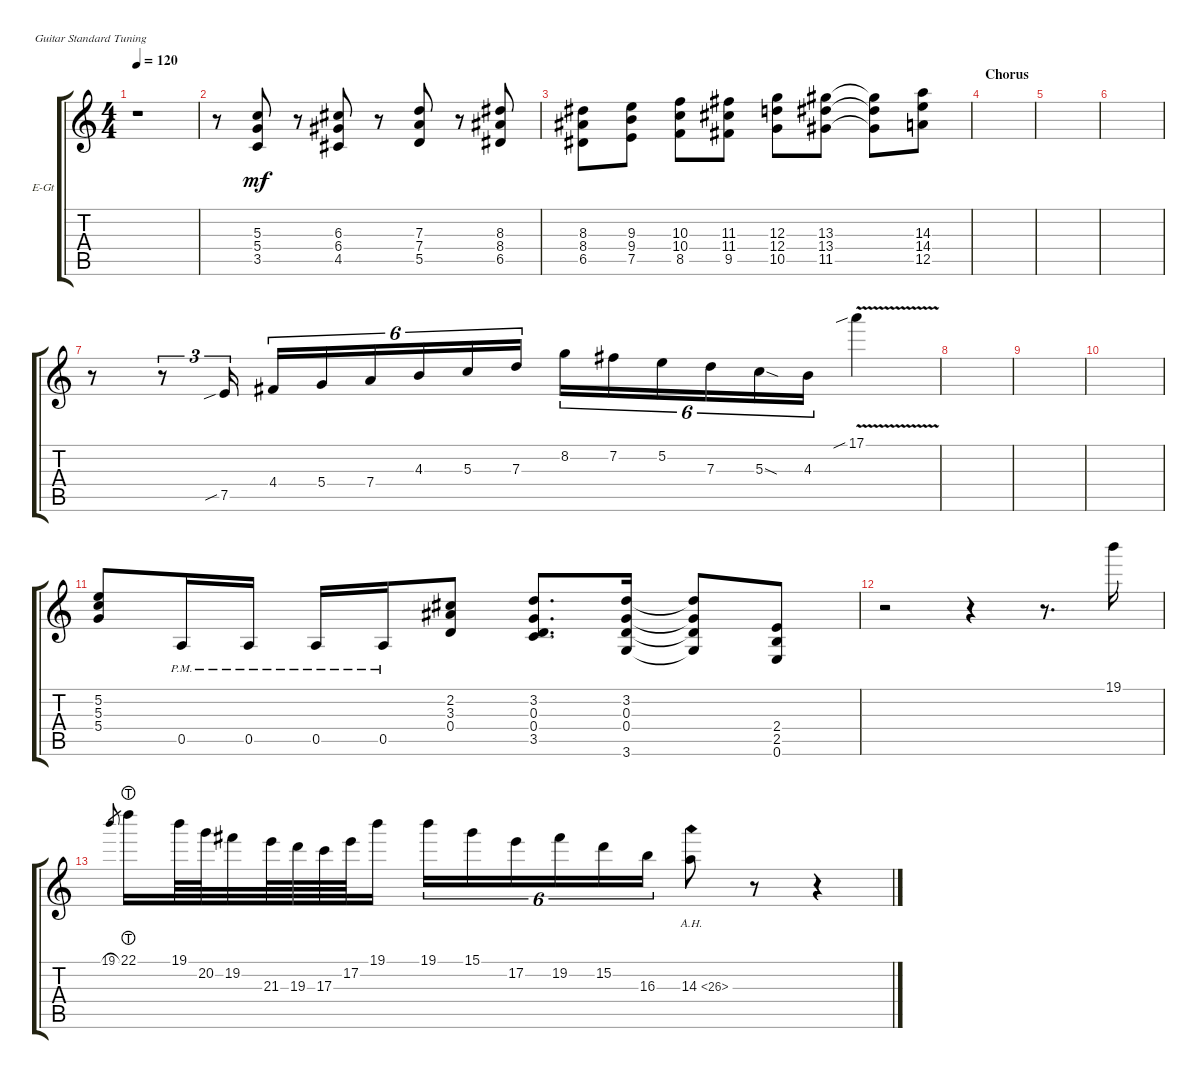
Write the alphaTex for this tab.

\defaultSystemsLayout 4
\bracketExtendMode groupsimilarinstruments
\firstSystemTrackNameOrientation horizontal
\otherSystemsTrackNameOrientation horizontal
\track ("VINNIE VINCENT" "E-Gt") {solo instrument distortionguitar}
\staff {score tabs}
\tuning (E4 B3 G3 D3 A2 E2)
\ts (4 4)
\tempo 120
\clef g2
\scale
0.41358
\ks c
r.1{dy mf} |
r.8 (3.5 5.4 5.3).8 r.8 (6.3 6.4 4.5).8 r.8 (5.5 7.4 7.3).8 r.8 (8.3 8.4 6.5).8 |
(6.5 8.4 8.3).8 (9.3 9.4 7.5).8{beam invert} (10.3 10.4 8.5).8 (9.5 11.4 11.3).8 (12.3 12.4 10.5).8 (11.5 13.4 13.3).8 (11.5{t} 13.4{t} 13.3{t}).8 (14.3 14.4 12.5).8 |
\section ("" "Chorus")
|
|
|
r.8 r.8{tu (3 2)} 7.5{sib}.16{tu (3 2)} 4.4.16{tu (6 4)} 5.4.16{tu (6 4)} 7.4.16{tu (6 4)} 4.3.16{tu (6 4)} 5.3.16{tu (6 4)} 7.3.16{tu (6 4)} 8.2.16{tu (6 4)} 7.2.16{tu (6 4)} 5.2.16{tu (6 4)} 7.3.16{tu (6 4)} 5.3{sod}.16{tu (6 4)} 4.3.16{tu (6 4)} 17.1{v sib}.4 |
|
|
|
(5.2 5.3 5.4).8 0.5{pm}.16 0.5{pm}.16 0.5{pm}.16 0.5{pm}.16 (0.4 3.3 2.2).8 (3.2 0.3 0.4 3.5).8{d} (3.6 0.4 0.3 3.2).16 (3.6{t} 0.4{t} 0.3{t} 3.2{t}).8 (0.6 2.5 2.4).8 |
r.2 r.4 r.8{d} 19.1.16 |
19.1.8{gr} 22.1{lht}.16 19.1.64 20.2.64 19.2.32 21.3.64 19.3.64 17.3.64 17.2.64 19.1.16 19.1.16{tu (6 4)} 15.1.16{tu (6 4)} 17.2.16{tu (6 4)} 19.2.16{tu (6 4)} 15.2.16{tu (6 4)} 16.3.16{tu (6 4)} 14.3{ah 12}.8 r.8 r.4
